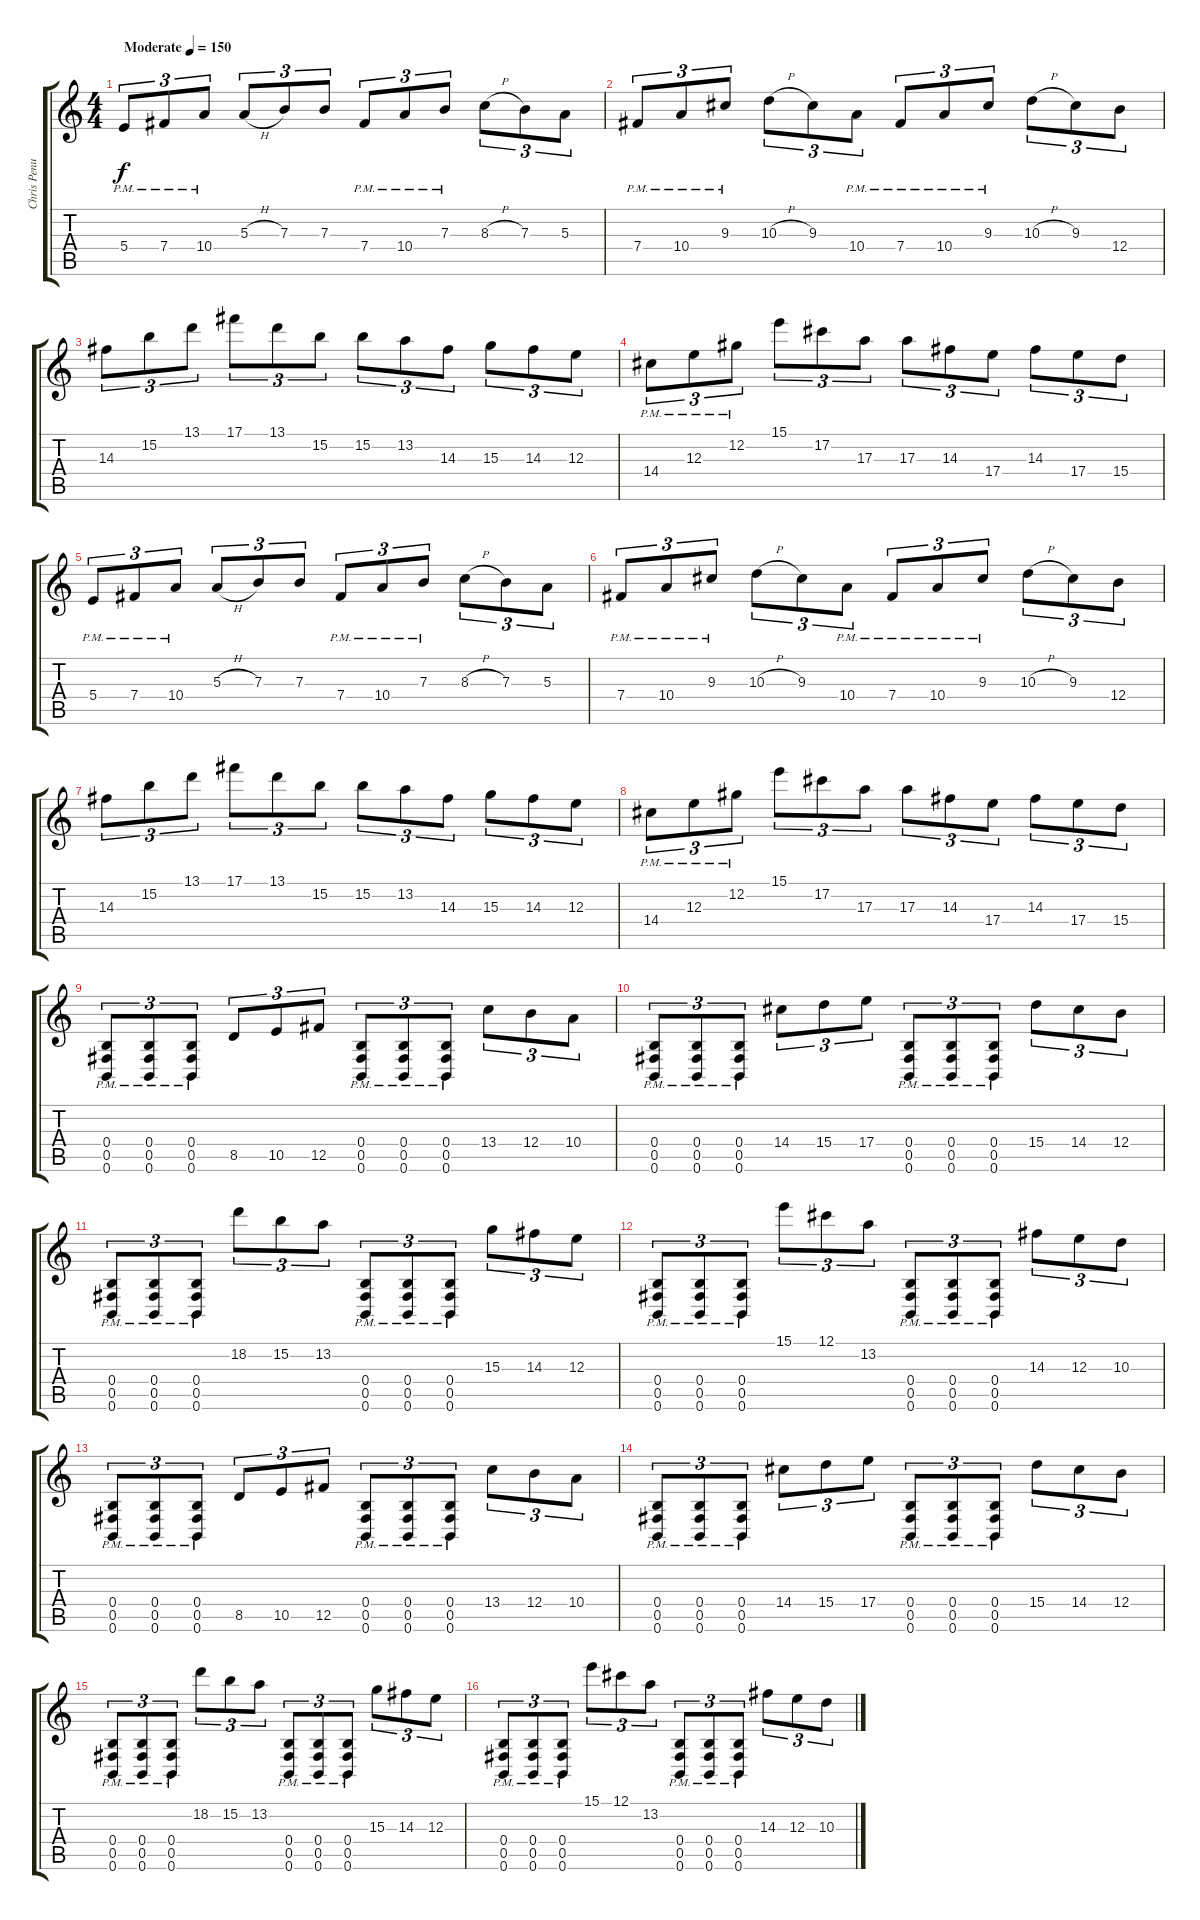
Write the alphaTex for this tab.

\track ("Chris Penuel (Guitar)" "Chris Penu") {instrument distortionguitar}
\staff {score tabs}
\tuning (Db4 Ab3 E3 B2 Gb2 B1) {hide}
\ts (4 4)
\tempo (150 "Moderate")
\clef g2
\ks c
5.4{pm}.8{tu (3 2) dy f instrument distortionguitar} 7.4{pm}.8{tu (3 2)} 10.4{pm}.8{tu (3 2)} 5.3{h}.8{tu (3 2)} 7.3.8{tu (3 2)} 7.3.8{tu (3 2)} 7.4{pm}.8{tu (3 2)} 10.4{pm}.8{tu (3 2)} 7.3{pm}.8{tu (3 2)} 8.3{h}.8{tu (3 2)} 7.3.8{tu (3 2)} 5.3.8{tu (3 2)} |
7.4{pm}.8{tu (3 2)} 10.4{pm}.8{tu (3 2)} 9.3{pm}.8{tu (3 2)} 10.3{h}.8{tu (3 2)} 9.3.8{tu (3 2)} 10.4{pm}.8{tu (3 2)} 7.4{pm}.8{tu (3 2)} 10.4{pm}.8{tu (3 2)} 9.3{pm}.8{tu (3 2)} 10.3{h}.8{tu (3 2)} 9.3.8{tu (3 2)} 12.4.8{tu (3 2)} |
14.3.8{tu (3 2)} 15.2.8{tu (3 2)} 13.1.8{tu (3 2)} 17.1.8{tu (3 2)} 13.1.8{tu (3 2)} 15.2.8{tu (3 2)} 15.2.8{tu (3 2)} 13.2.8{tu (3 2)} 14.3.8{tu (3 2)} 15.3.8{tu (3 2)} 14.3.8{tu (3 2)} 12.3.8{tu (3 2)} |
14.4{pm}.8{tu (3 2)} 12.3{pm}.8{tu (3 2)} 12.2{pm}.8{tu (3 2)} 15.1.8{tu (3 2)} 17.2.8{tu (3 2)} 17.3.8{tu (3 2)} 17.3.8{tu (3 2)} 14.3.8{tu (3 2)} 17.4.8{tu (3 2)} 14.3.8{tu (3 2)} 17.4.8{tu (3 2)} 15.4.8{tu (3 2)} |
5.4{pm}.8{tu (3 2)} 7.4{pm}.8{tu (3 2)} 10.4{pm}.8{tu (3 2)} 5.3{h}.8{tu (3 2)} 7.3.8{tu (3 2)} 7.3.8{tu (3 2)} 7.4{pm}.8{tu (3 2)} 10.4{pm}.8{tu (3 2)} 7.3{pm}.8{tu (3 2)} 8.3{h}.8{tu (3 2)} 7.3.8{tu (3 2)} 5.3.8{tu (3 2)} |
7.4{pm}.8{tu (3 2)} 10.4{pm}.8{tu (3 2)} 9.3{pm}.8{tu (3 2)} 10.3{h}.8{tu (3 2)} 9.3.8{tu (3 2)} 10.4{pm}.8{tu (3 2)} 7.4{pm}.8{tu (3 2)} 10.4{pm}.8{tu (3 2)} 9.3{pm}.8{tu (3 2)} 10.3{h}.8{tu (3 2)} 9.3.8{tu (3 2)} 12.4.8{tu (3 2)} |
14.3.8{tu (3 2)} 15.2.8{tu (3 2)} 13.1.8{tu (3 2)} 17.1.8{tu (3 2)} 13.1.8{tu (3 2)} 15.2.8{tu (3 2)} 15.2.8{tu (3 2)} 13.2.8{tu (3 2)} 14.3.8{tu (3 2)} 15.3.8{tu (3 2)} 14.3.8{tu (3 2)} 12.3.8{tu (3 2)} |
14.4{pm}.8{tu (3 2)} 12.3{pm}.8{tu (3 2)} 12.2{pm}.8{tu (3 2)} 15.1.8{tu (3 2)} 17.2.8{tu (3 2)} 17.3.8{tu (3 2)} 17.3.8{tu (3 2)} 14.3.8{tu (3 2)} 17.4.8{tu (3 2)} 14.3.8{tu (3 2)} 17.4.8{tu (3 2)} 15.4.8{tu (3 2)} |
(0.4{pm} 0.5{pm} 0.6{pm}).8{tu (3 2)} (0.4{pm} 0.5{pm} 0.6{pm}).8{tu (3 2)} (0.4{pm} 0.5{pm} 0.6{pm}).8{tu (3 2)} 8.5.8{tu (3 2)} 10.5.8{tu (3 2)} 12.5.8{tu (3 2)} (0.4{pm} 0.5{pm} 0.6{pm}).8{tu (3 2)} (0.4{pm} 0.5{pm} 0.6{pm}).8{tu (3 2)} (0.4{pm} 0.5{pm} 0.6{pm}).8{tu (3 2)} 13.4.8{tu (3 2)} 12.4.8{tu (3 2)} 10.4.8{tu (3 2)} |
(0.4{pm} 0.5{pm} 0.6{pm}).8{tu (3 2)} (0.4{pm} 0.5{pm} 0.6{pm}).8{tu (3 2)} (0.4{pm} 0.5{pm} 0.6{pm}).8{tu (3 2)} 14.4.8{tu (3 2)} 15.4.8{tu (3 2)} 17.4.8{tu (3 2)} (0.4{pm} 0.5{pm} 0.6{pm}).8{tu (3 2)} (0.4{pm} 0.5{pm} 0.6{pm}).8{tu (3 2)} (0.4{pm} 0.5{pm} 0.6{pm}).8{tu (3 2)} 15.4.8{tu (3 2)} 14.4.8{tu (3 2)} 12.4.8{tu (3 2)} |
(0.4{pm} 0.5{pm} 0.6{pm}).8{tu (3 2)} (0.4{pm} 0.5{pm} 0.6{pm}).8{tu (3 2)} (0.4{pm} 0.5{pm} 0.6{pm}).8{tu (3 2)} 18.2.8{tu (3 2)} 15.2.8{tu (3 2)} 13.2.8{tu (3 2)} (0.4{pm} 0.5{pm} 0.6{pm}).8{tu (3 2)} (0.4{pm} 0.5{pm} 0.6{pm}).8{tu (3 2)} (0.4{pm} 0.5{pm} 0.6{pm}).8{tu (3 2)} 15.3.8{tu (3 2)} 14.3.8{tu (3 2)} 12.3.8{tu (3 2)} |
(0.4{pm} 0.5{pm} 0.6{pm}).8{tu (3 2)} (0.4{pm} 0.5{pm} 0.6{pm}).8{tu (3 2)} (0.4{pm} 0.5{pm} 0.6{pm}).8{tu (3 2)} 15.1.8{tu (3 2)} 12.1.8{tu (3 2)} 13.2.8{tu (3 2)} (0.4{pm} 0.5{pm} 0.6{pm}).8{tu (3 2)} (0.4{pm} 0.5{pm} 0.6{pm}).8{tu (3 2)} (0.4{pm} 0.5{pm} 0.6{pm}).8{tu (3 2)} 14.3.8{tu (3 2)} 12.3.8{tu (3 2)} 10.3.8{tu (3 2)} |
(0.4{pm} 0.5{pm} 0.6{pm}).8{tu (3 2)} (0.4{pm} 0.5{pm} 0.6{pm}).8{tu (3 2)} (0.4{pm} 0.5{pm} 0.6{pm}).8{tu (3 2)} 8.5.8{tu (3 2)} 10.5.8{tu (3 2)} 12.5.8{tu (3 2)} (0.4{pm} 0.5{pm} 0.6{pm}).8{tu (3 2)} (0.4{pm} 0.5{pm} 0.6{pm}).8{tu (3 2)} (0.4{pm} 0.5{pm} 0.6{pm}).8{tu (3 2)} 13.4.8{tu (3 2)} 12.4.8{tu (3 2)} 10.4.8{tu (3 2)} |
(0.4{pm} 0.5{pm} 0.6{pm}).8{tu (3 2)} (0.4{pm} 0.5{pm} 0.6{pm}).8{tu (3 2)} (0.4{pm} 0.5{pm} 0.6{pm}).8{tu (3 2)} 14.4.8{tu (3 2)} 15.4.8{tu (3 2)} 17.4.8{tu (3 2)} (0.4{pm} 0.5{pm} 0.6{pm}).8{tu (3 2)} (0.4{pm} 0.5{pm} 0.6{pm}).8{tu (3 2)} (0.4{pm} 0.5{pm} 0.6{pm}).8{tu (3 2)} 15.4.8{tu (3 2)} 14.4.8{tu (3 2)} 12.4.8{tu (3 2)} |
(0.4{pm} 0.5{pm} 0.6{pm}).8{tu (3 2)} (0.4{pm} 0.5{pm} 0.6{pm}).8{tu (3 2)} (0.4{pm} 0.5{pm} 0.6{pm}).8{tu (3 2)} 18.2.8{tu (3 2)} 15.2.8{tu (3 2)} 13.2.8{tu (3 2)} (0.4{pm} 0.5{pm} 0.6{pm}).8{tu (3 2)} (0.4{pm} 0.5{pm} 0.6{pm}).8{tu (3 2)} (0.4{pm} 0.5{pm} 0.6{pm}).8{tu (3 2)} 15.3.8{tu (3 2)} 14.3.8{tu (3 2)} 12.3.8{tu (3 2)} |
(0.4{pm} 0.5{pm} 0.6{pm}).8{tu (3 2)} (0.4{pm} 0.5{pm} 0.6{pm}).8{tu (3 2)} (0.4{pm} 0.5{pm} 0.6{pm}).8{tu (3 2)} 15.1.8{tu (3 2)} 12.1.8{tu (3 2)} 13.2.8{tu (3 2)} (0.4{pm} 0.5{pm} 0.6{pm}).8{tu (3 2)} (0.4{pm} 0.5{pm} 0.6{pm}).8{tu (3 2)} (0.4{pm} 0.5{pm} 0.6{pm}).8{tu (3 2)} 14.3.8{tu (3 2)} 12.3.8{tu (3 2)} 10.3.8{tu (3 2)}
